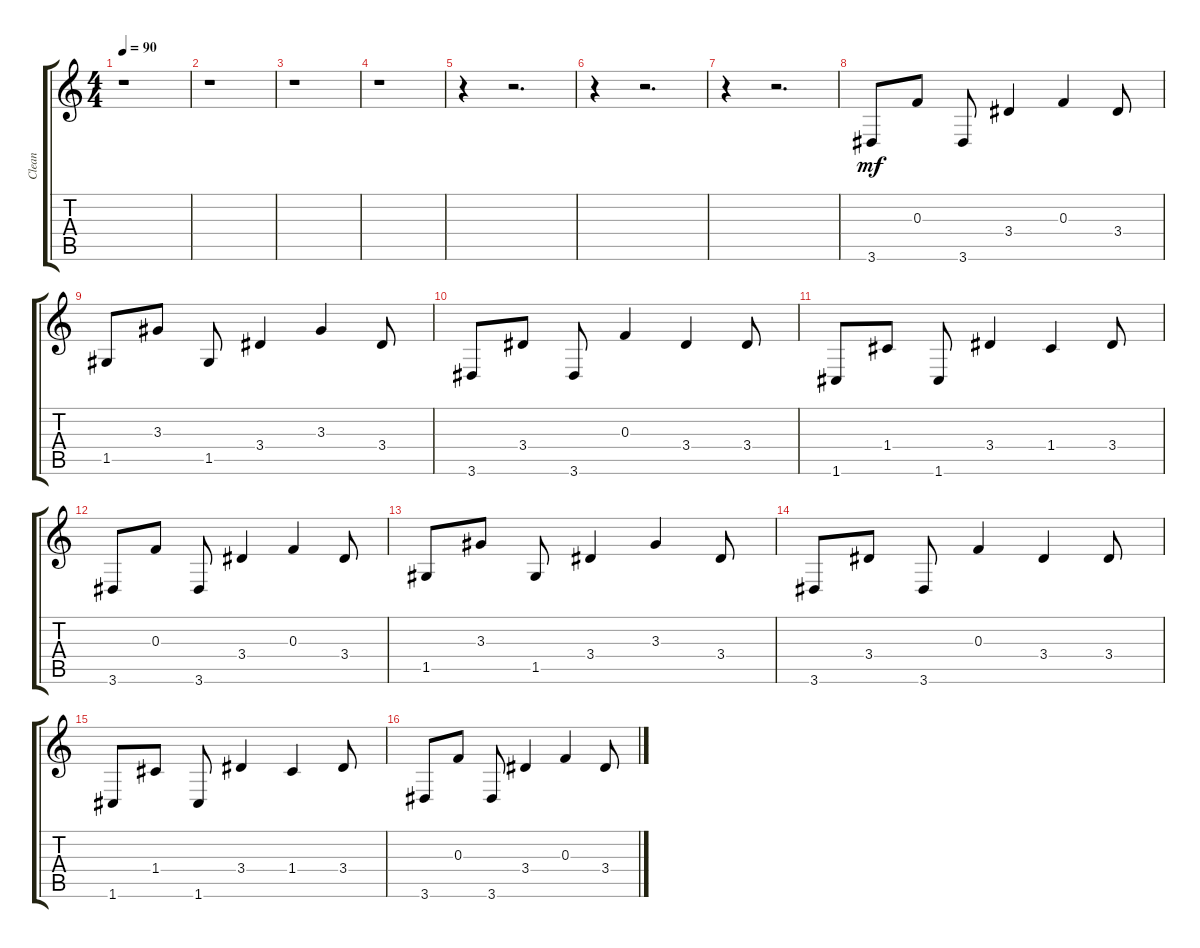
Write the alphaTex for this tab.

\track ("Clean" "Clean") {instrument acousticguitarsteel}
\staff {score tabs}
\tuning (D4 A3 F3 C3 G2 C2) {hide}
\ts (4 4)
\tempo 90
\clef g2
\ks c
r.1{dy mf} |
r.1 |
r.1 |
r.1 |
r.4 r.2{d} |
r.4 r.2{d} |
r.4 r.2{d} |
3.6.8 0.3.8 3.6.8 3.4.4 0.3.4 3.4.8 |
1.5.8 3.3.8 1.5.8 3.4.4 3.3.4 3.4.8 |
3.6.8 3.4.8 3.6.8 0.3.4 3.4.4 3.4.8 |
1.6.8 1.4.8 1.6.8 3.4.4 1.4.4 3.4.8 |
3.6.8 0.3.8 3.6.8 3.4.4 0.3.4 3.4.8 |
1.5.8 3.3.8 1.5.8 3.4.4 3.3.4 3.4.8 |
3.6.8 3.4.8 3.6.8 0.3.4 3.4.4 3.4.8 |
1.6.8 1.4.8 1.6.8 3.4.4 1.4.4 3.4.8 |
3.6.8 0.3.8 3.6.8 3.4.4 0.3.4 3.4.8
